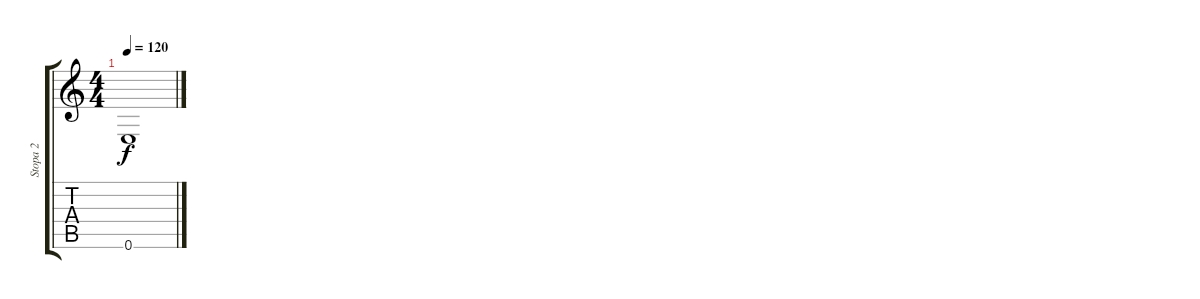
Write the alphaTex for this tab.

\track ("Stopa 2" "Stopa 2") {instrument distortionguitar}
\staff {score tabs}
\tuning (E4 B3 G3 D3 A2 E2) {hide}
\ts (4 4)
\tempo 120
\clef g2
\ks c
0.6{t}.1{dy f}
